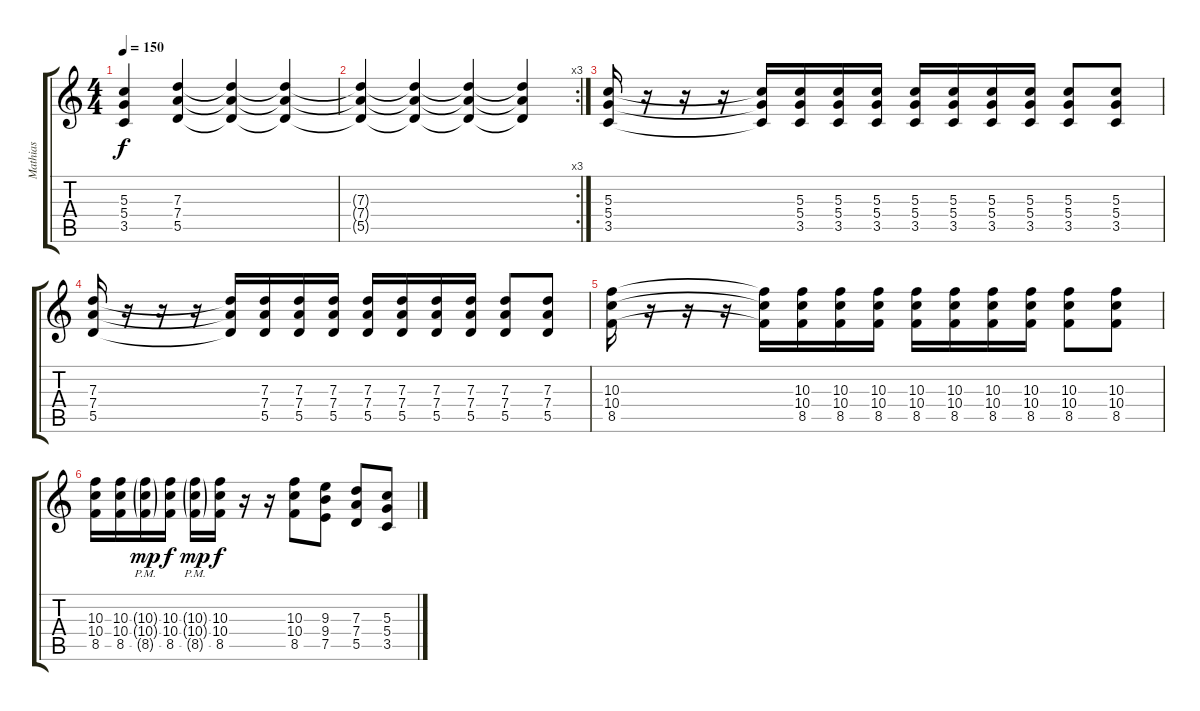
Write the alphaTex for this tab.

\track ("Mathias" "Mathias") {instrument distortionguitar}
\staff {score tabs}
\tuning (E4 B3 G3 D3 A2 E2) {hide}
\ts (4 4)
\tempo 150
\clef g2
\ks c
(5.3{t} 5.4{t} 3.5{t}).4{dy f} (7.3 7.4 5.5).4 (7.3{t} 7.4{t} 5.5{t}).4 (7.3{t} 7.4{t} 5.5{t}).4 |
\rc 3
(7.3{t} 7.4{t} 5.5{t}).4 (7.3{t} 7.4{t} 5.5{t}).4 (7.3{t} 7.4{t} 5.5{t}).4 (7.3{t} 7.4{t} 5.5{t}).4 |
(5.3 5.4 3.5).16 r.16 r.16 r.16 (5.3{t} 5.4{t} 3.5{t}).16 (5.3 5.4 3.5).16 (5.3 5.4 3.5).16 (5.3 5.4 3.5).16 (5.3 5.4 3.5).16 (5.3 5.4 3.5).16 (5.3 5.4 3.5).16 (5.3 5.4 3.5).16 (5.3 5.4 3.5).8 (5.3 5.4 3.5).8 |
(7.3 7.4 5.5).16 r.16 r.16 r.16 (7.3{t} 7.4{t} 5.5{t}).16 (7.3 7.4 5.5).16 (7.3 7.4 5.5).16 (7.3 7.4 5.5).16 (7.3 7.4 5.5).16 (7.3 7.4 5.5).16 (7.3 7.4 5.5).16 (7.3 7.4 5.5).16 (7.3 7.4 5.5).8 (7.3 7.4 5.5).8 |
(10.3 10.4 8.5).16 r.16 r.16 r.16 (10.3{t} 10.4{t} 8.5{t}).16 (10.3 10.4 8.5).16 (10.3 10.4 8.5).16 (10.3 10.4 8.5).16 (10.3 10.4 8.5).16 (10.3 10.4 8.5).16 (10.3 10.4 8.5).16 (10.3 10.4 8.5).16 (10.3 10.4 8.5).8 (10.3 10.4 8.5).8 |
(10.3 10.4 8.5).16 (10.3 10.4 8.5).16 (10.3{g pm} 10.4{g pm} 8.5{g pm}).16{dy mp} (10.3 10.4 8.5).16{dy f} (10.3{g pm} 10.4{g pm} 8.5{g pm}).16{dy mp} (10.3 10.4 8.5).16{dy f} r.16 r.16 (10.3 10.4 8.5).8 (9.3 9.4 7.5).8 (7.3 7.4 5.5).8 (5.3 5.4 3.5).8
